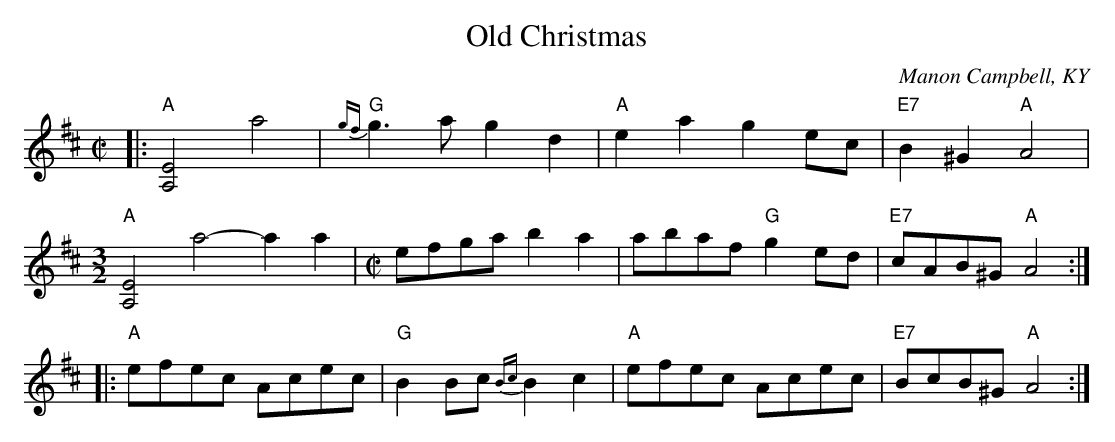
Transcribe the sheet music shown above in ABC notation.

X:1
T: Old Christmas
O: Manon Campbell, KY
M: C|
L: 1/8
K: Amix
|: "A"[E4A,4] a4 | "G"{gf}g3a g2d2 | "A"e2a2 g2ec | "E7"B2^G2 "A"A4 |
[M:3/2] "A"[E4A,4] a4- a2a2 |[M:C|] efga b2a2 | abaf "G"g2ed | "E7"cAB^G "A"A4 :|
|: "A"efec Acec | "G"B2Bc {Bc}B2c2 | "A"efec Acec | "E7"BcB^G "A"A4 :|
